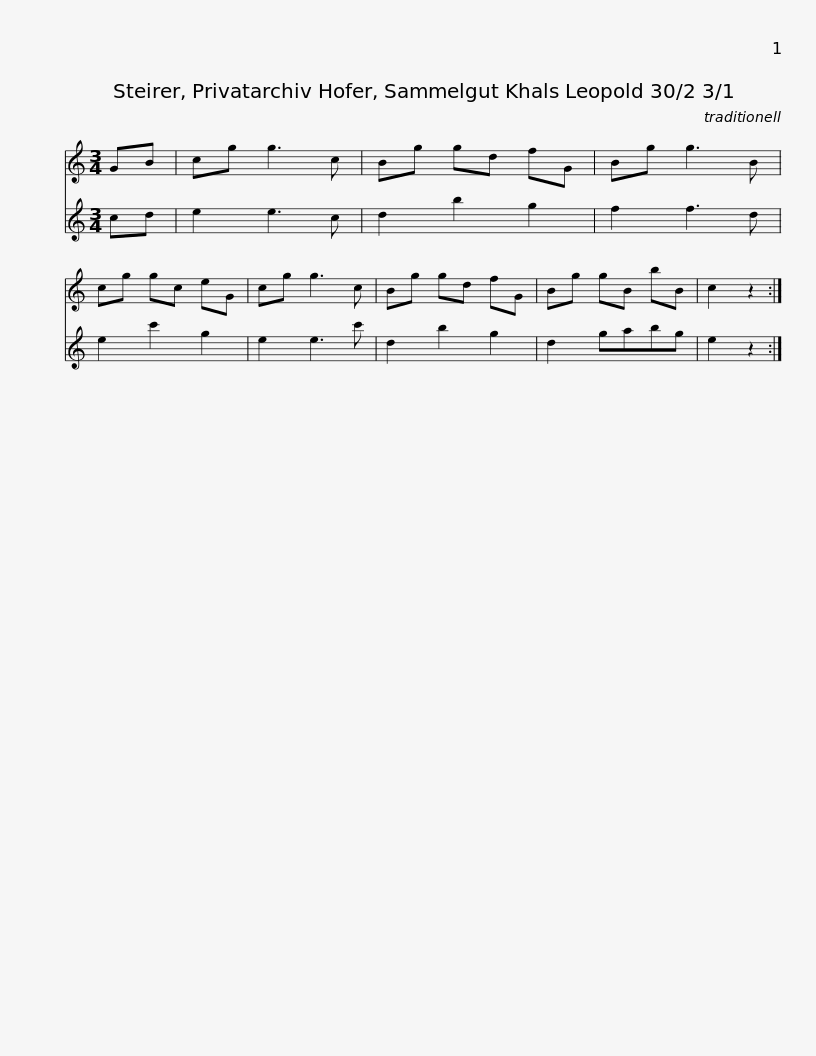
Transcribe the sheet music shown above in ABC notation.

X:1
%%score 1 2
L:1/8
M:3/4
I:linebreak $
K:C
V:1 treble
V:2 treble
V:1
 GB | cg g3 c | Bg gd fG | Bg g3 B | cg gc eG | %5
 cg g3 c | Bg gd fG | Bg gB bB | c2 z2 :| %9
V:2
 cd | e2 e3 c | d2 b2 g2 | f2 f3 d | e2 c'2 g2 | %5
 e2 e3 c' | d2 b2 g2 | d2 gabg | e2 z2 :| %9
